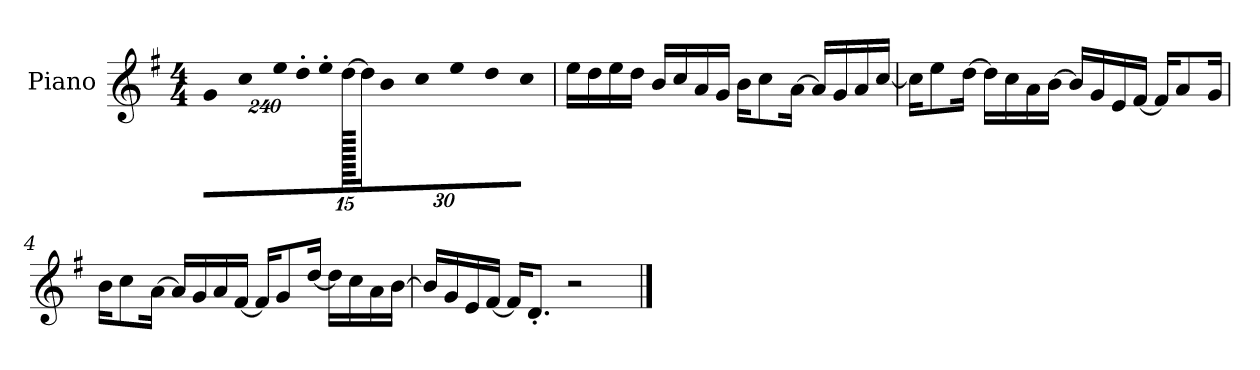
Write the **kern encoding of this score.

**kern
*part1
*staff1
*I"Piano
*I'P-no
*clefG2
*k[f#]
*M4/4
*MM90
*Xbrackettup
=1
!LO:N:vis=8
960%137g\L
!LO:N:vis=8
960%137cc\
!LO:N:vis=16
1920%137ee\L
!LO:N:vis=16
1920%137dd'\
!LO:N:vis=16
1920%137ee'\JJ
[1920dd\
480%17dd\LL]
!LO:N:vis=32
640%23b\J
!LO:N:vis=16
1920%137cc\
!LO:N:vis=16
1920%137ee\J
!LO:N:vis=8
960%137dd\
!LO:N:vis=8
960%137cc\J
=2
16ee\LL
16dd\
16ee\
16dd\JJ
16b/LL
16cc/
16a/
16g/JJ
16b\KL
8cc\
[16a\Jk
16a/LL]
16g/
16a/
[16cc/JJ
=3
16cc\KL]
8ee\
[16dd\Jk
16dd\LL]
16cc\
16a\
[16b\JJ
16b/LL]
16g/
16e/
[16f#/JJ
16f#/KL]
8a/
16g/Jk
!!LO:LB:g=z
=4
16b\KL
8cc\
[16a\Jk
16a/LL]
16g/
16a/
[16f#/JJ
16f#/KL]
8g/
[16dd/Jk
16dd\LL]
16cc\
16a\
[16b\JJ
=5
16b/LL]
16g/
16e/
[16f#/JJ
16f#/KL]
8.d'/J
2r
==
*-
